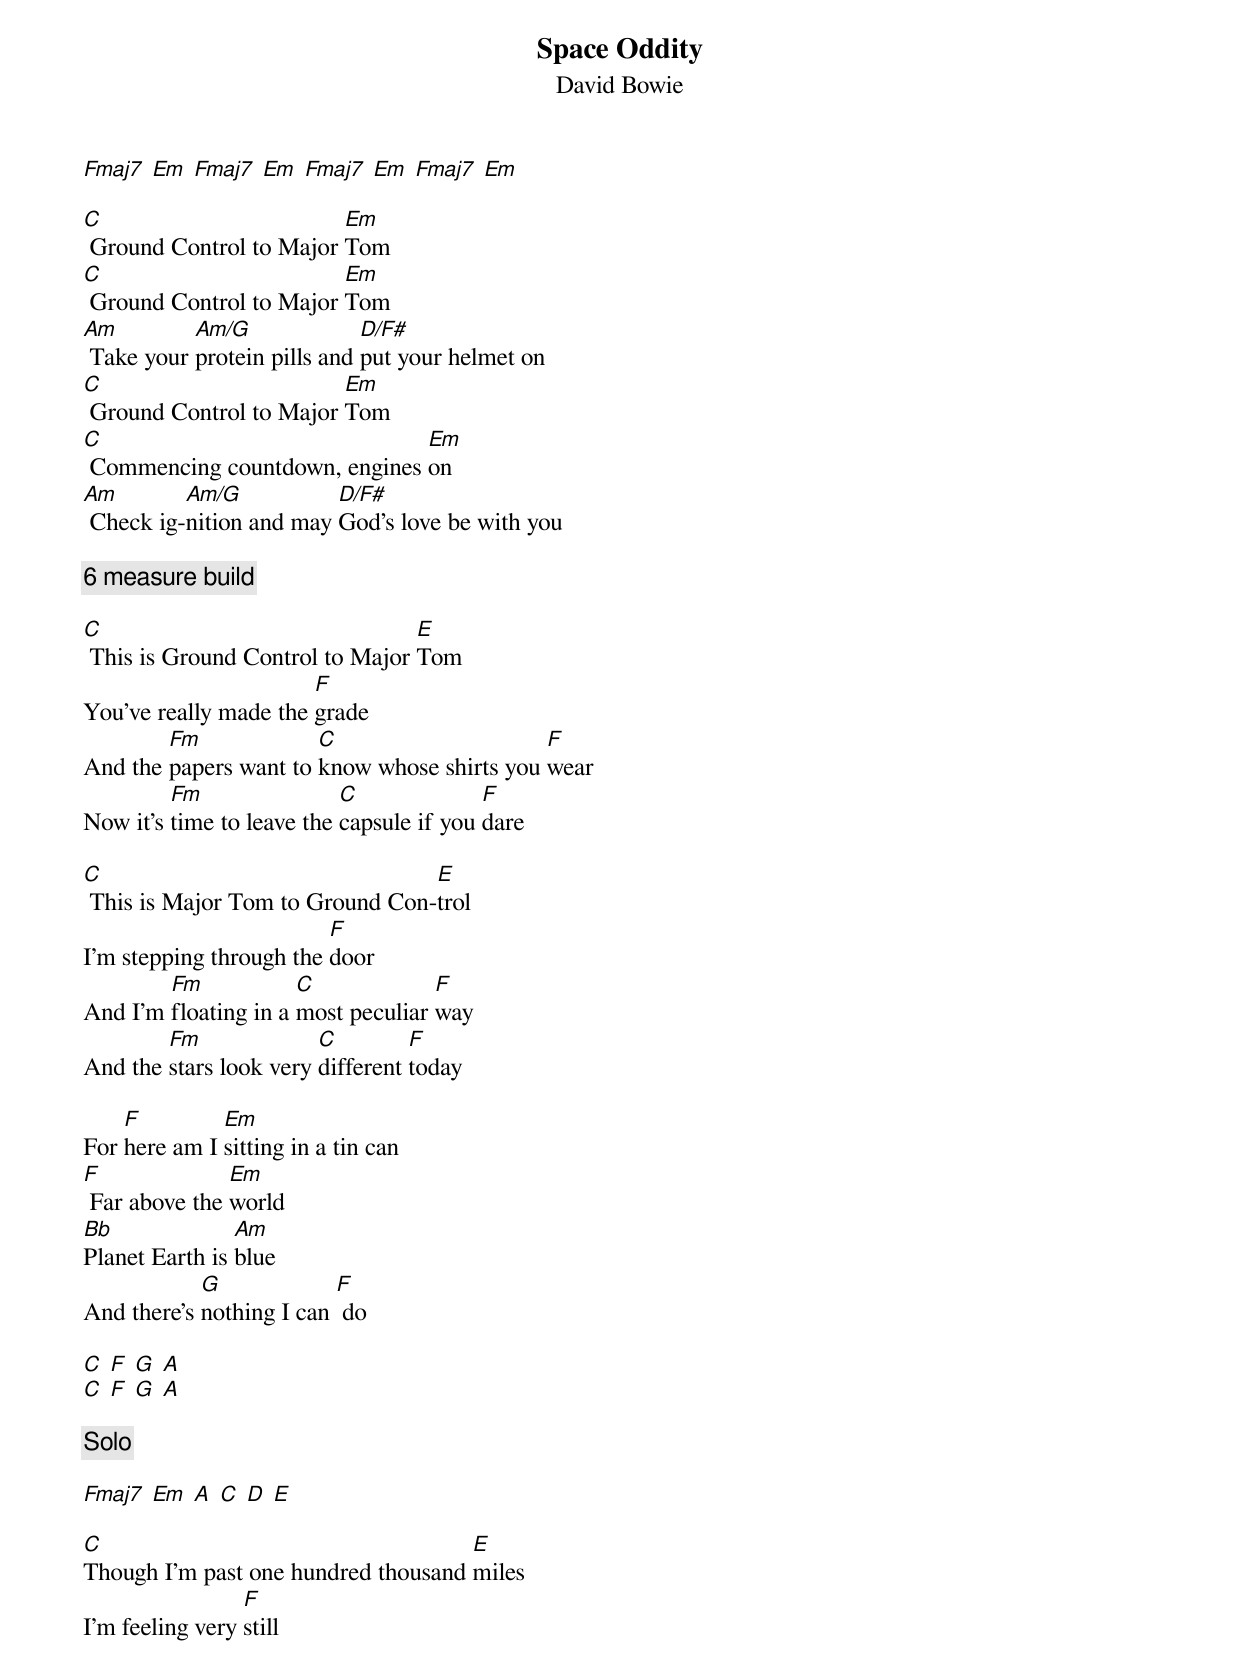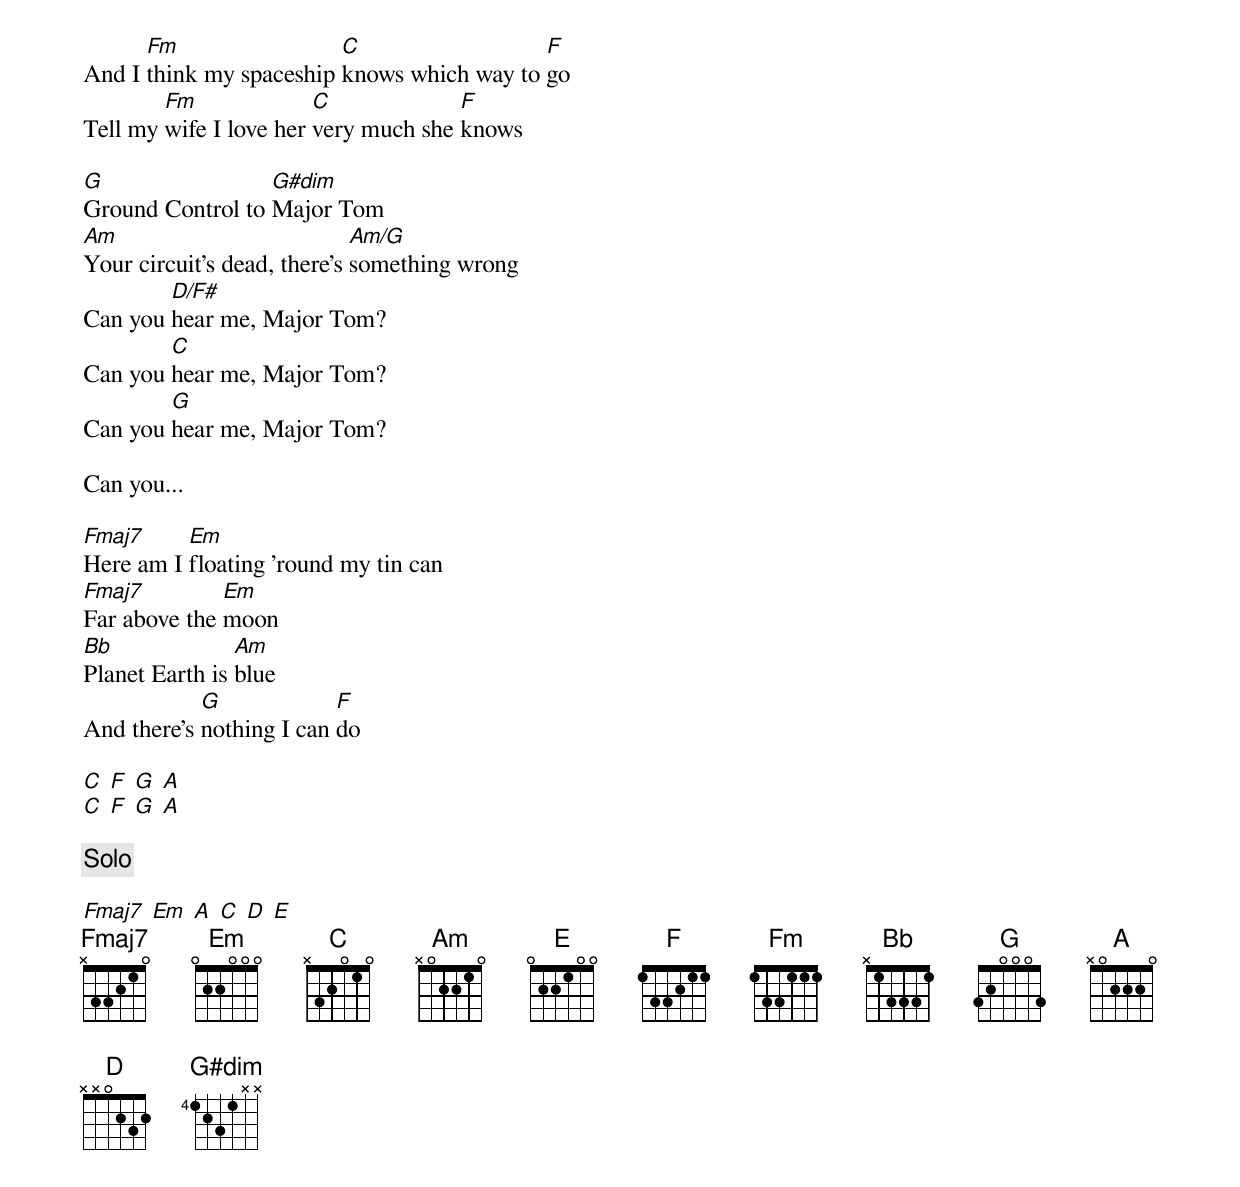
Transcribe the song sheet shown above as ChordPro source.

{title: Space Oddity}
{subtitle: David Bowie}

[Fmaj7] [Em] [Fmaj7] [Em] [Fmaj7] [Em] [Fmaj7] [Em]

[C] Ground Control to Major [Em]Tom
[C] Ground Control to Major [Em]Tom
[Am] Take your [Am/G]protein pills and [D/F#]put your helmet on
[C] Ground Control to Major [Em]Tom
[C] Commencing countdown, engines [Em]on
[Am] Check ig-[Am/G]nition and may [D/F#]God's love be with you

{comment: 6 measure build}

[C] This is Ground Control to Major [E]Tom
You've really made the [F]grade
And the [Fm]papers want to [C]know whose shirts you [F]wear
Now it's [Fm]time to leave the [C]capsule if you [F]dare

[C] This is Major Tom to Ground Con-[E]trol
I'm stepping through the [F]door
And I'm [Fm]floating in a [C]most peculiar [F]way
And the [Fm]stars look very [C]different [F]today

For [F]here am I [Em]sitting in a tin can
[F] Far above the [Em]world
[Bb]Planet Earth is [Am]blue
And there's [G]nothing I can [F] do

[C] [F] [G] [A]
[C] [F] [G] [A]

{comment: Solo}

[Fmaj7] [Em] [A] [C] [D] [E]

[C]Though I'm past one hundred thousand [E]miles
I'm feeling very [F]still
And I [Fm]think my spaceship [C]knows which way to [F]go
Tell my [Fm]wife I love her [C]very much she [F]knows

[G]Ground Control to [G#dim]Major Tom
[Am]Your circuit's dead, there's [Am/G]something wrong
Can you [D/F#]hear me, Major Tom?
Can you [C]hear me, Major Tom?
Can you [G]hear me, Major Tom?

Can you...

[Fmaj7]Here am I [Em]floating 'round my tin can
[Fmaj7]Far above the [Em]moon
[Bb]Planet Earth is [Am]blue
And there's [G]nothing I can [F]do

[C] [F] [G] [A]
[C] [F] [G] [A]

{comment: Solo}

[Fmaj7] [Em] [A] [C] [D] [E]
